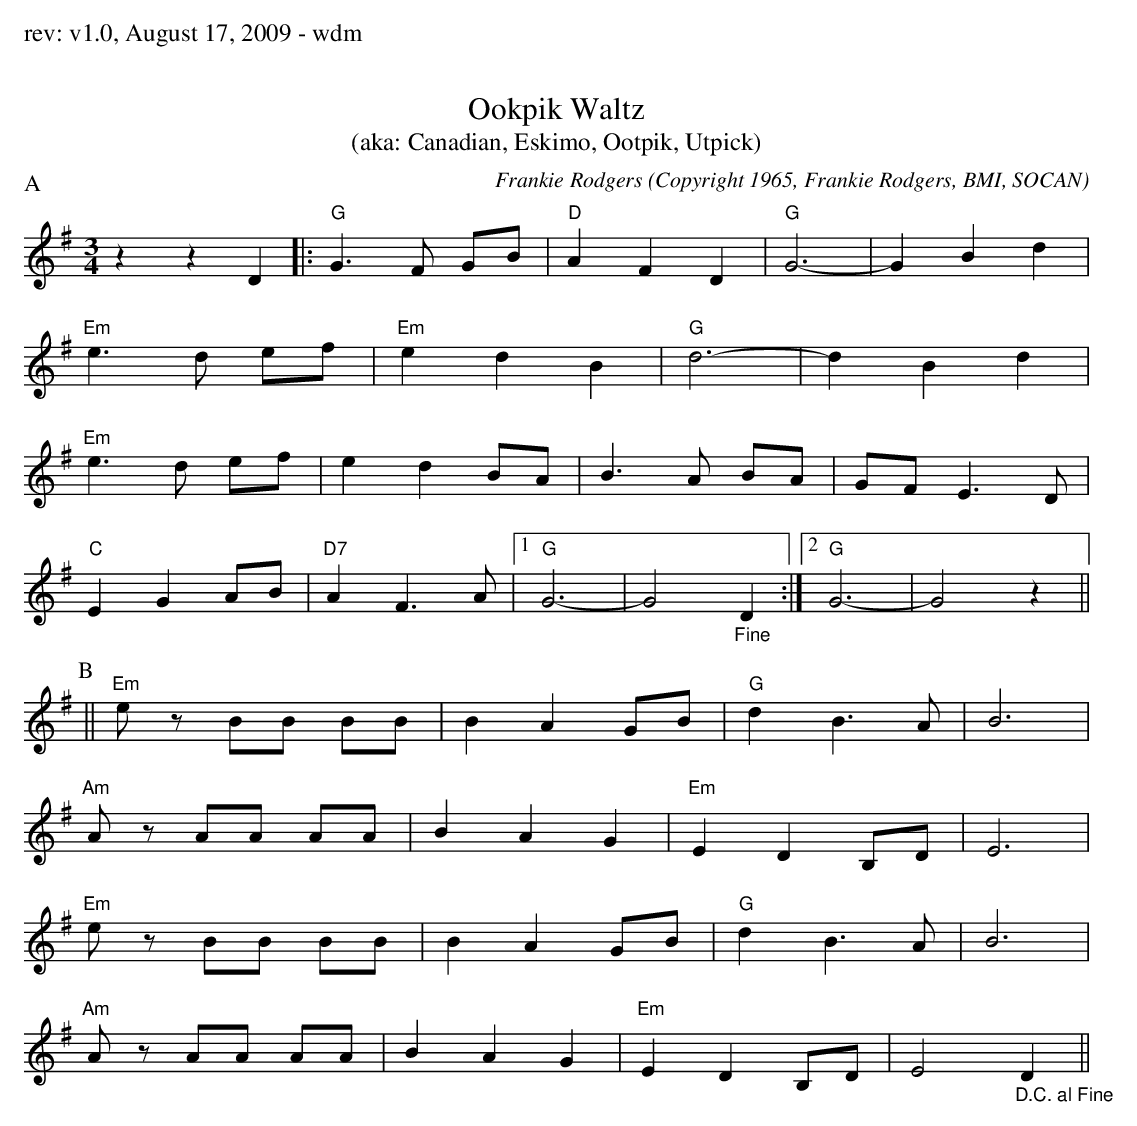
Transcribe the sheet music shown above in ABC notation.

X:1
T:Ookpik Waltz
T:(aka: Canadian, Eskimo, Ootpik, Utpick)
C:Frankie Rodgers (Copyright 1965, Frankie Rodgers, BMI, SOCAN)
M:3/4
L:1/4
P:AAB,AAB,A
P:A
K:G
z z D \
|: "G"G>F G/B/ | "D"AFD | "G"G3- | GBd |
"Em"e>d e/f/ | "Em"edB | "G"d3- | dBd|
"Em"e>d e/f/ |     ed B/A/ | B>A B/A/ | G/F/ E>D |
"C"EG A/B/ | "D7"A F>A |\
[1 "G"G3- | G2 "_Fine"D :|[2 "G"G3- |G2 z ||
P:B
|| "Em"e/ z/ B/B/ B/B/ | B A G/B/ | "G"d B>A | B3 |
"Am"A/ z/ A/A/ A/A/ | B A G | "Em"E D B,/D/ | E3|
"Em"e/ z/ B/B/ B/B/ | B A G/B/ | "G"d B>A | B3 |
"Am"A/ z/ A/A/ A/A/ | B A G | "Em"E D B,/D/ | E2 "_D.C. al Fine"D ||
